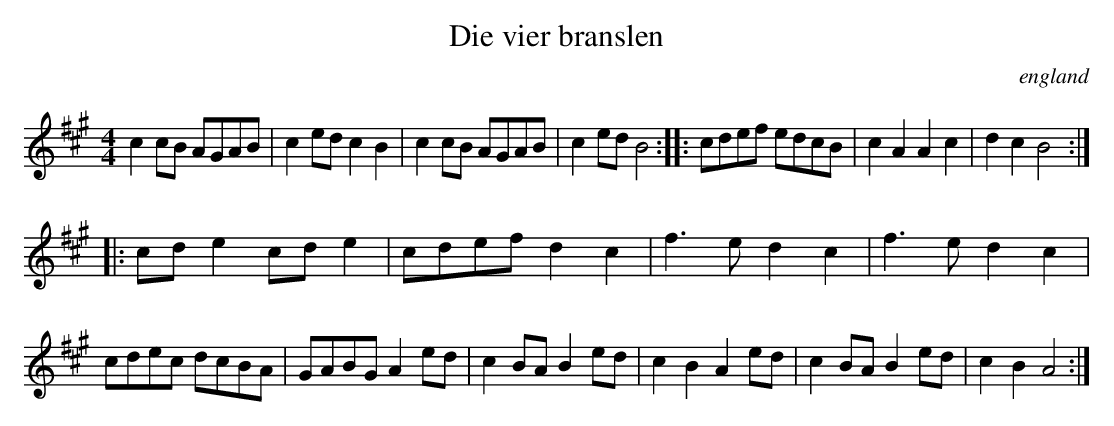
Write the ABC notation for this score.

X:1
T:Die vier branslen
O:england
M:4/4
K:A
c2cB AGAB|c2ed c2B2|c2cB AGAB|c2ed B4::\
cdef edcB|c2A2 A2c2|d2c2 B4::
cde2 cde2|cdef d2c2|f3e d2c2|f3e d2c2|
cdec dcBA|GABG A2ed|c2BA B2ed|c2B2 A2ed|\
c2BA B2ed|c2B2 A4:|
